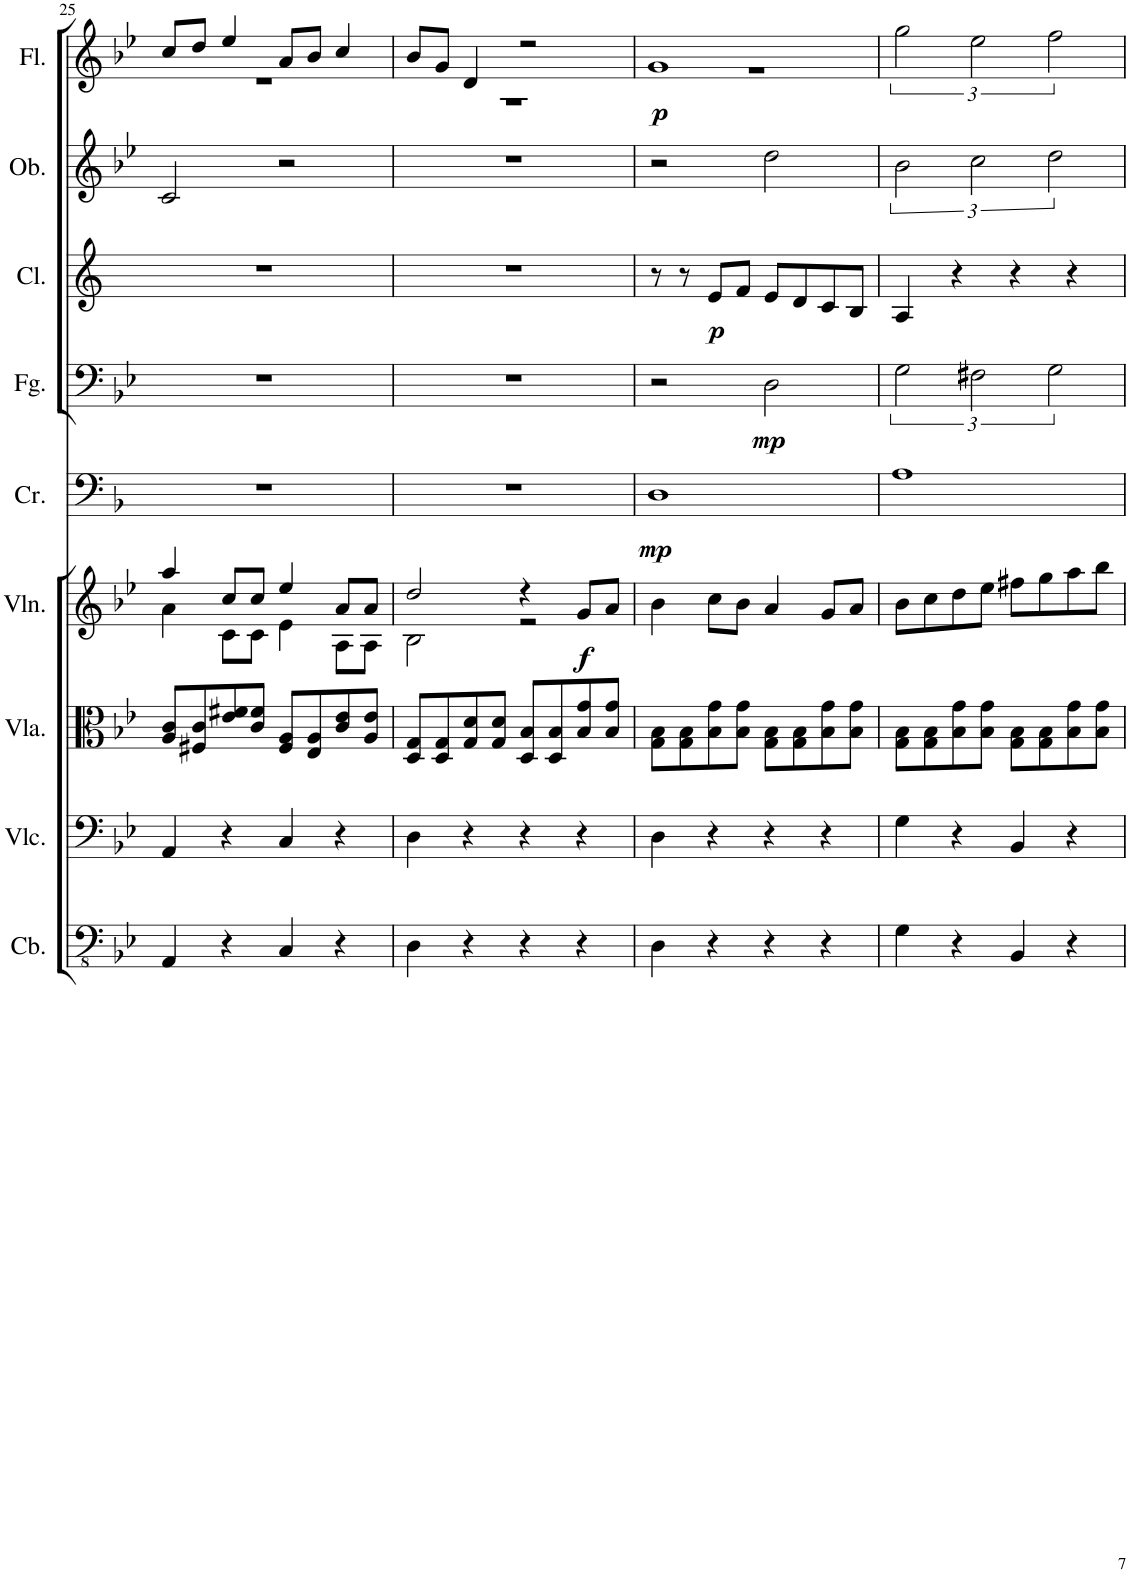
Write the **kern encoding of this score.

**kern	**kern	**kern	**kern	**dynam	**kern	**dynam	**kern	**dynam	**kern	**dynam	**kern	**kern	**dynam
*part9	*part8	*part7	*part6	*part6	*part5	*part5	*part4	*part4	*part3	*part3	*part2	*part1	*part1
*staff9	*staff8	*staff7	*staff6	*staff6	*staff5	*staff5	*staff4	*staff4	*staff3	*staff3	*staff2	*staff1	*staff1
*I"Contrebasse	*I"Violoncello	*I"Viola	*I"Violino	*	*I"Corno in Fa	*	*I"Fagotto	*	*I"Clarinetto Soprano in Sib	*	*I"Oboe	*I"Flauto in Do	*
*I'Cb.	*I'Vlc.	*I'Vla.	*I'Vln.	*	*I'Cr.	*	*I'Fg.	*	*I'Cl.	*	*I'Ob.	*I'Fl.	*
!!LO:PB:g=z
*clefFv4	*clefF4	*clefC3	*clefG2	*	*clefF4	*	*clefF4	*	*clefG2	*	*clefG2	*clefG2	*
*Trd7c12	*	*	*	*	*Trd4c7	*	*	*	*Trd1c2	*	*	*	*
*k[b-e-]	*k[b-e-]	*k[b-e-]	*k[b-e-]	*	*k[b-]	*	*k[b-e-]	*	*k[]	*	*k[b-e-]	*k[b-e-]	*
*M2/2	*M2/2	*M2/2	*M2/2	*	*M2/2	*	*M2/2	*	*M2/2	*	*M2/2	*M2/2	*
=25	=25	=25	=25	=25	=25	=25	=25	=25	=25	=25	=25	=25	=25
*	*	*	*^	*	*	*	*	*	*	*	*	*^	*
4AAA/	4AA/	8A/ 8c/L	4aa/	4a\	.	1r	.	1r	.	1r	.	2c/	8cc/L	1r	.
.	.	8F#X/ 8c/	.	.	.	.	.	.	.	.	.	.	8dd/J	.	.
4r	4r	8e-/ 8f#X/	8cc/L	8c\L	.	.	.	.	.	.	.	.	4ee-/	.	.
.	.	8c/ 8f#/J	8cc/J	8c\J	.	.	.	.	.	.	.	.	.	.	.
4CC/	4C/	8F#/ 8A/L	4ee-/	4e-\	.	.	.	.	.	.	.	2r	8a/L	.	.
.	.	8E-/ 8A/	.	.	.	.	.	.	.	.	.	.	8b-/J	.	.
4r	4r	8c/ 8e-/	8a/L	8A\L	.	.	.	.	.	.	.	.	4cc/	.	.
.	.	8A/ 8e-/J	8a/J	8A\J	.	.	.	.	.	.	.	.	.	.	.
=26	=26	=26	=26	=26	=26	=26	=26	=26	=26	=26	=26	=26	=26	=26	=26
4DD\	4D\	8D/ 8G/L	2dd/	2B-\	.	1r	.	1r	.	1r	.	1r	8b-/L	1r	.
.	.	8D/ 8G/	.	.	.	.	.	.	.	.	.	.	8g/J	.	.
4r	4r	8G/ 8d/	.	.	.	.	.	.	.	.	.	.	4d/	.	.
.	.	8G/ 8d/J	.	.	.	.	.	.	.	.	.	.	.	.	.
4r	4r	8D/ 8B-/L	4r	2r	.	.	.	.	.	.	.	.	2r	.	.
.	.	8D/ 8B-/	.	.	.	.	.	.	.	.	.	.	.	.	.
!	!	!	!	!	!LO:DY:b	!	!	!	!	!	!	!	!	!	!
4r	4r	8B-/ 8g/	8g/L	.	f	.	.	.	.	.	.	.	.	.	.
.	.	8B-/ 8g/J	8a/J	.	.	.	.	.	.	.	.	.	.	.	.
*	*	*	*v	*v	*	*	*	*	*	*	*	*	*	*	*
=27	=27	=27	=27	=27	=27	=27	=27	=27	=27	=27	=27	=27	=27	=27
!	!	!	!	!	!	!LO:DY:b	!	!	!	!	!	!	!	!LO:DY:b
4DD\	4D\	8G\ 8B-\L	4b-\	.	1D	mp	2r	.	8r	.	2r	1g	1r	p
.	.	8G\ 8B-\	.	.	.	.	.	.	8r	.	.	.	.	.
!	!	!	!	!	!	!	!	!	!	!LO:DY:b	!	!	!	!
4r	4r	8B-\ 8g\	8cc\L	.	.	.	.	.	8e/L	p	.	.	.	.
.	.	8B-\ 8g\J	8b-\J	.	.	.	.	.	8f/J	.	.	.	.	.
!	!	!	!	!	!	!	!	!LO:DY:b	!	!	!	!	!	!
4r	4r	8G\ 8B-\L	4a/	.	.	.	2D\	mp	8e/L	.	2dd\	.	.	.
.	.	8G\ 8B-\	.	.	.	.	.	.	8d/	.	.	.	.	.
4r	4r	8B-\ 8g\	8g/L	.	.	.	.	.	8c/	.	.	.	.	.
.	.	8B-\ 8g\J	8a/J	.	.	.	.	.	8B/J	.	.	.	.	.
*	*	*	*	*	*	*	*	*	*	*	*	*v	*v	*
=28	=28	=28	=28	=28	=28	=28	=28	=28	=28	=28	=28	=28	=28
4GG\	4G\	8G\ 8B-\L	8b-\L	.	1A	.	3G\	.	4A/	.	3b-\	3gg\	.
.	.	8G\ 8B-\	8cc\	.	.	.	.	.	.	.	.	.	.
4r	4r	8B-\ 8g\	8dd\	.	.	.	.	.	4r	.	.	.	.
.	.	.	.	.	.	.	3F#X\	.	.	.	3cc\	3ee-\	.
.	.	8B-\ 8g\J	8ee-\J	.	.	.	.	.	.	.	.	.	.
4BBB-/	4BB-/	8G\ 8B-\L	8ff#X\L	.	.	.	.	.	4r	.	.	.	.
.	.	8G\ 8B-\	8gg\	.	.	.	.	.	.	.	.	.	.
.	.	.	.	.	.	.	3G\	.	.	.	3dd\	3ff\	.
4r	4r	8B-\ 8g\	8aa\	.	.	.	.	.	4r	.	.	.	.
.	.	8B-\ 8g\J	8bb-\J	.	.	.	.	.	.	.	.	.	.
=	=	=	=	=	=	=	=	=	=	=	=	=	=
*-	*-	*-	*-	*-	*-	*-	*-	*-	*-	*-	*-	*-	*-
